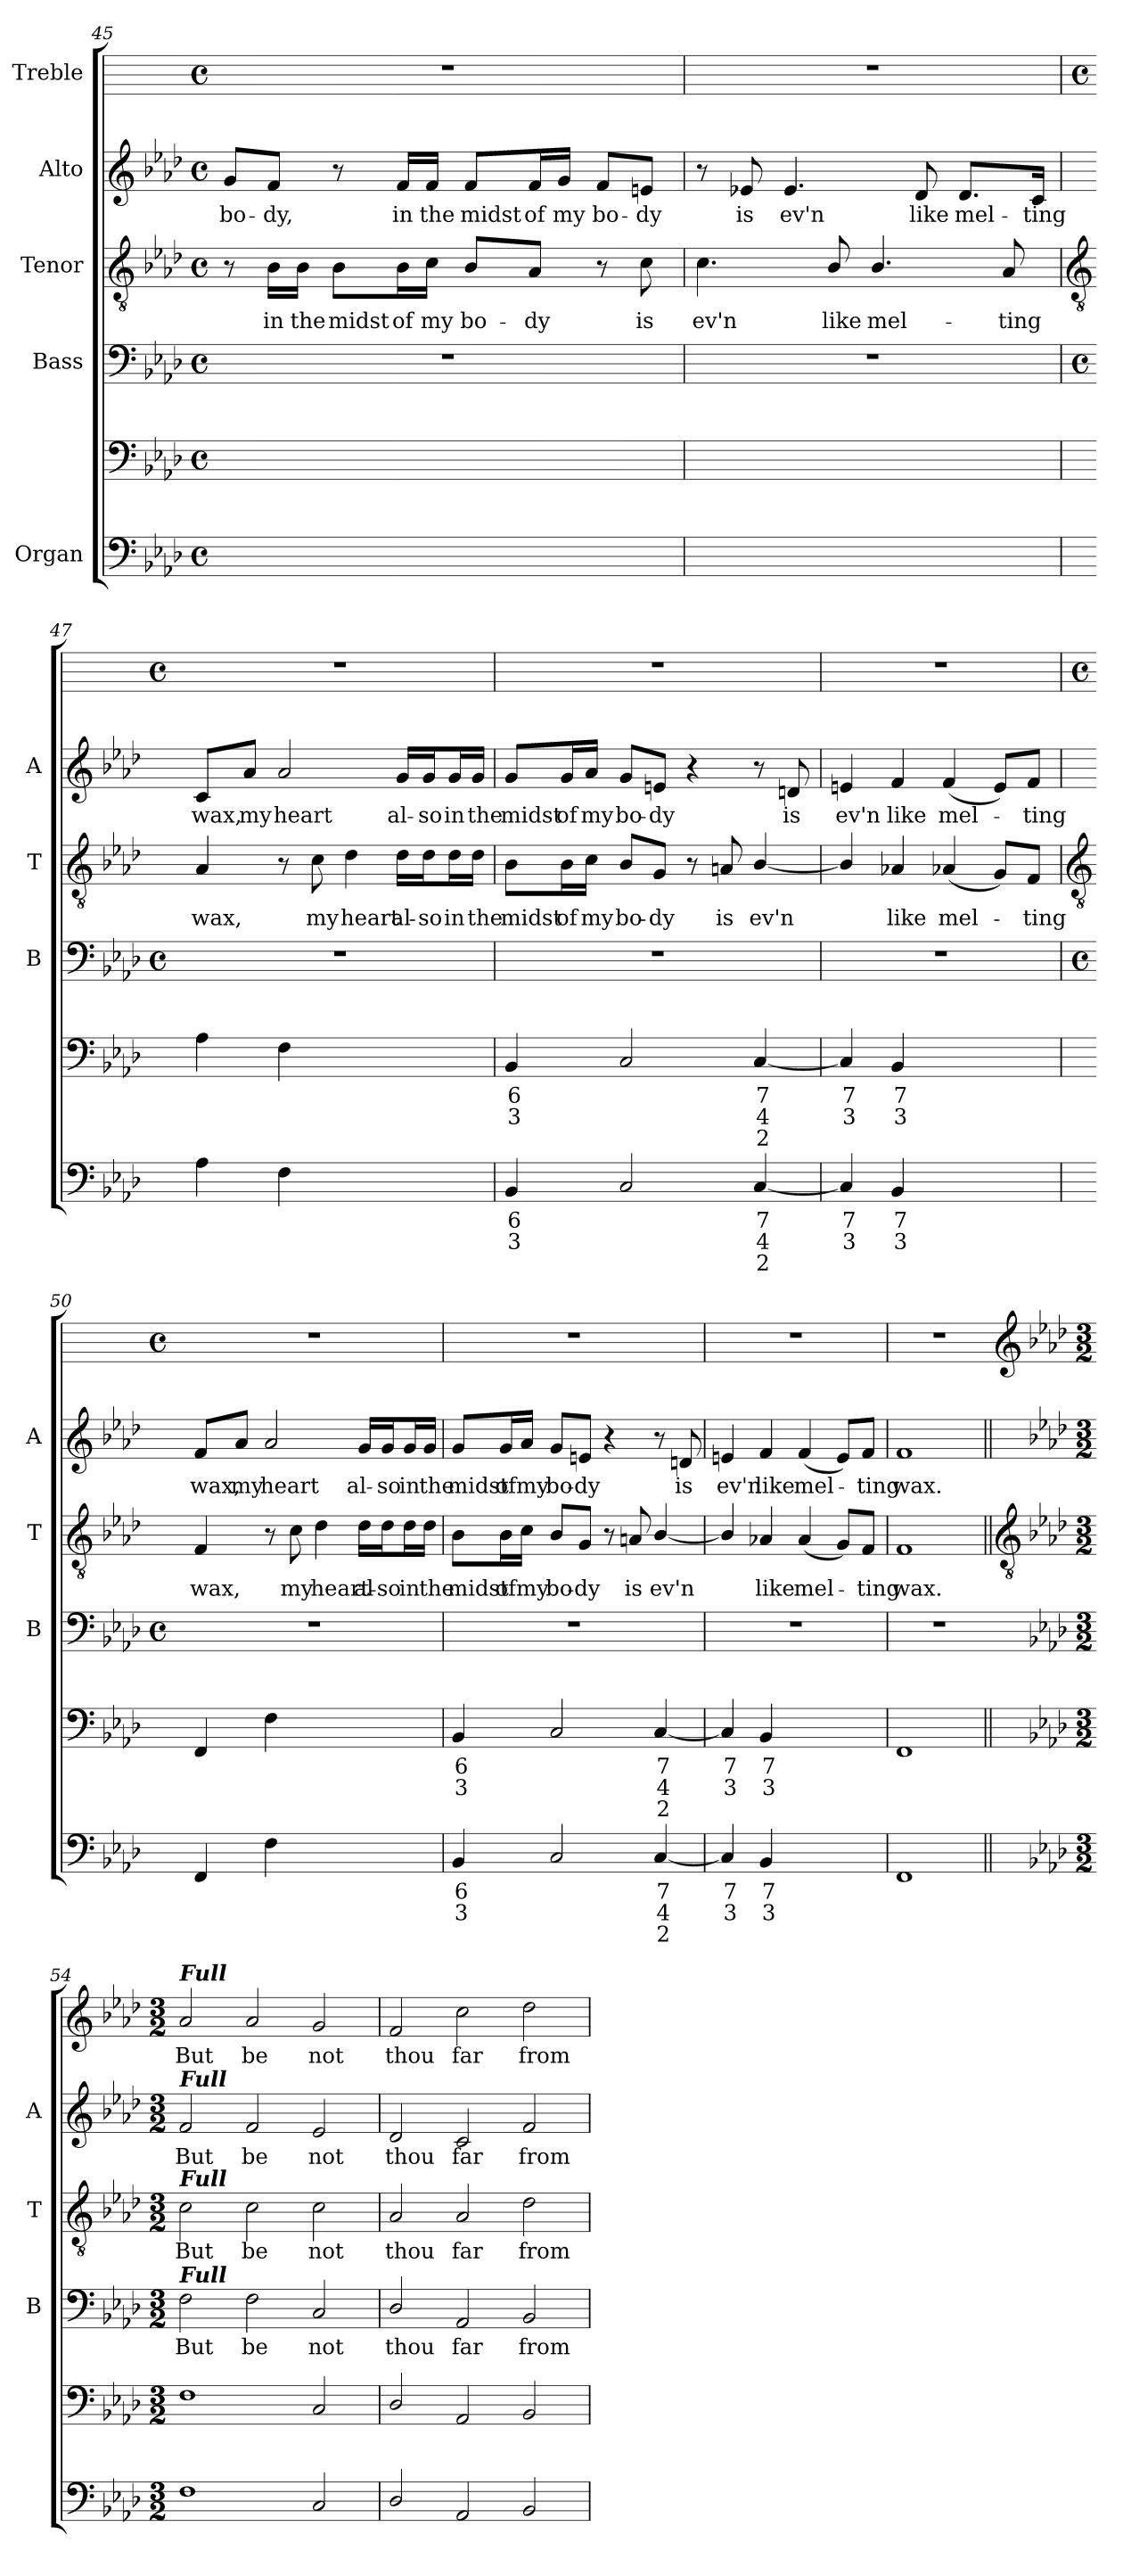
**kern	**text	**text	**text	**kern	**text	**text	**text	**kern	**text	**kern	**text	**kern	**text	**kern	**text
*part5	*part5	*part5	*part5	*part5	*part5	*part5	*part5	*part4	*part4	*part3	*part3	*part2	*part2	*part1	*part1
*staff6	*staff6	*staff6	*staff6	*staff5	*staff5	*staff5	*staff5	*staff4	*staff4	*staff3	*staff3	*staff2	*staff2	*staff1	*staff1
*I"Organ	*	*	*	*	*	*	*	*I"Bass	*	*I"Tenor	*	*I"Alto	*	*I"Treble	*
*	*	*	*	*	*	*	*	*I'B	*	*I'T	*	*I'A	*	*	*
!!LO:LB:g=z
*clefF4	*	*	*	*clefF4	*	*	*	*clefF4	*	*clefGv2	*	*clefG2	*	*	*
*k[b-e-a-d-]	*	*	*	*k[b-e-a-d-]	*	*	*	*k[b-e-a-d-]	*	*k[b-e-a-d-]	*	*k[b-e-a-d-]	*	*	*
*A-:	*	*	*	*A-:	*	*	*	*A-:	*	*A-:	*	*A-:	*	*	*
*M4/4	*	*	*	*M4/4	*	*	*	*M4/4	*	*M4/4	*	*M4/4	*	*M4/4	*
*met(c)	*	*	*	*met(c)	*	*	*	*met(c)	*	*met(c)	*	*met(c)	*	*met(c)	*
=45	=45	=45	=45	=45	=45	=45	=45	=45	=45	=45	=45	=45	=45	=45	=45
!	!LO:LY:b	!	!	!	!LO:LY:b	!	!	!	!	!	!	!	!LO:LY:b	!	!
[4D-yy	7	.	.	[4D-yy	7	.	.	1r	.	8r	.	8g/L	bo-	1r	.
!	!	!	!	!	!	!	!	!	!	!	!LO:LY:b	!	!LO:LY:b	!	!
.	.	.	.	.	.	.	.	.	.	16B-\LL	in	8f/J	-dy,	.	.
!	!	!	!	!	!	!	!	!	!	!	!LO:LY:b	!	!	!	!
.	.	.	.	.	.	.	.	.	.	16B-\JJ	the	.	.	.	.
!	!LO:LY:b	!	!	!	!LO:LY:b	!	!	!	!	!	!LO:LY:b	!	!	!	!
4D-yy]	6	.	.	4D-yy]	6	.	.	.	.	8B-\L	midst	8r	.	.	.
!	!	!	!	!	!	!	!	!	!	!	!LO:LY:b	!	!LO:LY:b	!	!
.	.	.	.	.	.	.	.	.	.	16B-\L	of	16f/LL	in	.	.
!	!	!	!	!	!	!	!	!	!	!	!LO:LY:b	!	!LO:LY:b	!	!
.	.	.	.	.	.	.	.	.	.	16c\JJ	my	16f/JJ	the	.	.
!	!LO:LY:b	!LO:LY:b	!	!	!LO:LY:b	!LO:LY:b	!	!	!	!	!LO:LY:b	!	!LO:LY:b	!	!
[4Cyy	6	4	.	[4Cyy	6	4	.	.	.	8B-/L	bo-	8f/L	midst	.	.
!	!	!	!	!	!	!	!	!	!	!	!LO:LY:b	!	!LO:LY:b	!	!
.	.	.	.	.	.	.	.	.	.	8A-/J	-dy	16f/L	of	.	.
!	!	!	!	!	!	!	!	!	!	!	!	!	!LO:LY:b	!	!
.	.	.	.	.	.	.	.	.	.	.	.	16g/JJ	my	.	.
!	!LO:LY:b	!LO:LY:b	!	!	!LO:LY:b	!LO:LY:b	!	!	!	!	!	!	!LO:LY:b	!	!
4Cyy]	5	3	.	4Cyy]	5	3	.	.	.	8r	.	8f/L	bo-	.	.
!	!	!	!	!	!	!	!	!	!	!	!LO:LY:b	!	!LO:LY:b	!	!
.	.	.	.	.	.	.	.	.	.	8c	is	8en/J	-dy	.	.
=46	=46	=46	=46	=46	=46	=46	=46	=46	=46	=46	=46	=46	=46	=46	=46
!	!LO:LY:b	!	!	!	!LO:LY:b	!	!	!	!	!	!LO:LY:b	!	!	!	!
[4Fyy	8	.	.	[4Fyy	8	.	.	1r	.	4.c	ev'n	8r	.	1r	.
!	!	!	!	!	!	!	!	!	!	!	!	!	!LO:LY:b	!	!
.	.	.	.	.	.	.	.	.	.	.	.	8e-X	is	.	.
!	!LO:LY:b	!	!	!	!LO:LY:b	!	!	!	!	!	!	!	!LO:LY:b	!	!
4Fyy]	7	.	.	4Fyy]	7	.	.	.	.	.	.	4.e-	ev'n	.	.
!	!	!	!	!	!	!	!	!	!	!	!LO:LY:b	!	!	!	!
.	.	.	.	.	.	.	.	.	.	8B-/	like	.	.	.	.
!	!LO:LY:b	!	!	!	!LO:LY:b	!	!	!	!	!	!LO:LY:b	!	!	!	!
[4Gyy	6	.	.	[4Gyy	6	.	.	.	.	4.B-/	mel-	.	.	.	.
!	!	!	!	!	!	!	!	!	!	!	!	!	!LO:LY:b	!	!
.	.	.	.	.	.	.	.	.	.	.	.	8d-	like	.	.
!	!LO:LY:b	!	!	!	!LO:LY:b	!	!	!	!	!	!	!	!LO:LY:b	!	!
4Gyy]	5	.	.	4Gyy]	5	.	.	.	.	.	.	8.d-/L	mel-	.	.
!	!	!	!	!	!	!	!	!	!	!	!LO:LY:b	!	!	!	!
.	.	.	.	.	.	.	.	.	.	8A-	-ting	.	.	.	.
!	!	!	!	!	!	!	!	!	!	!	!	!	!LO:LY:b	!	!
.	.	.	.	.	.	.	.	.	.	.	.	16c/Jk	-ting	.	.
!!LO:LB:g=z
=47	=47	=47	=47	=47	=47	=47	=47	=47	=47	=47	=47	=47	=47	=47	=47
*	*	*	*	*	*	*	*	*	*	*clefGv2	*	*	*	*	*
*	*	*	*	*	*	*	*	*M4/4	*	*	*	*	*	*M4/4	*
*	*	*	*	*	*	*	*	*met(c)	*	*	*	*	*	*met(c)	*
!	!	!	!	!	!	!	!	!	!	!	!LO:LY:b	!	!LO:LY:b	!	!
4A-	.	.	.	4A-	.	.	.	1r	.	4A-	wax,	8c/L	wax,	1r	.
!	!	!	!	!	!	!	!	!	!	!	!	!	!LO:LY:b	!	!
.	.	.	.	.	.	.	.	.	.	.	.	8a-/J	my	.	.
!	!	!	!	!	!	!	!	!	!	!	!	!	!LO:LY:b	!	!
4F	.	.	.	4F	.	.	.	.	.	8r	.	2a-	heart	.	.
!	!	!	!	!	!	!	!	!	!	!	!LO:LY:b	!	!	!	!
.	.	.	.	.	.	.	.	.	.	8c	my	.	.	.	.
!	!LO:LY:b	!LO:LY:b	!	!	!LO:LY:b	!LO:LY:b	!	!	!	!	!LO:LY:b	!	!	!	!
[4B-yy	7	3	.	[4B-yy	7	3	.	.	.	4d-	heart	.	.	.	.
!	!LO:LY:b	!	!	!	!LO:LY:b	!	!	!	!	!	!LO:LY:b	!	!LO:LY:b	!	!
4B-yy]	6	.	.	4B-yy]	6	.	.	.	.	16d-\LL	al-	16g/LL	al-	.	.
!	!	!	!	!	!	!	!	!	!	!	!LO:LY:b	!	!LO:LY:b	!	!
.	.	.	.	.	.	.	.	.	.	16d-\J	-so	16g/J	-so	.	.
!	!	!	!	!	!	!	!	!	!	!	!LO:LY:b	!	!LO:LY:b	!	!
.	.	.	.	.	.	.	.	.	.	16d-\L	in	16g/L	in	.	.
!	!	!	!	!	!	!	!	!	!	!	!LO:LY:b	!	!LO:LY:b	!	!
.	.	.	.	.	.	.	.	.	.	16d-\JJ	the	16g/JJ	the	.	.
=48	=48	=48	=48	=48	=48	=48	=48	=48	=48	=48	=48	=48	=48	=48	=48
!	!LO:LY:b	!LO:LY:b	!	!	!LO:LY:b	!LO:LY:b	!	!	!	!	!LO:LY:b	!	!LO:LY:b	!	!
4BB-	6	3	.	4BB-	6	3	.	1r	.	8B-\L	midst	8g/L	midst	1r	.
!	!	!	!	!	!	!	!	!	!	!	!LO:LY:b	!	!LO:LY:b	!	!
.	.	.	.	.	.	.	.	.	.	16B-\L	of	16g/L	of	.	.
!	!	!	!	!	!	!	!	!	!	!	!LO:LY:b	!	!LO:LY:b	!	!
.	.	.	.	.	.	.	.	.	.	16c\JJ	my	16a-/JJ	my	.	.
!	!	!	!	!	!	!	!	!	!	!	!LO:LY:b	!	!LO:LY:b	!	!
2C	.	.	.	2C	.	.	.	.	.	8B-/L	bo-	8g/L	bo-	.	.
!	!	!	!	!	!	!	!	!	!	!	!LO:LY:b	!	!LO:LY:b	!	!
.	.	.	.	.	.	.	.	.	.	8G/J	-dy	8en/J	-dy	.	.
.	.	.	.	.	.	.	.	.	.	8r	.	4r	.	.	.
!	!	!	!	!	!	!	!	!	!	!	!LO:LY:b	!	!	!	!
.	.	.	.	.	.	.	.	.	.	8An	is	.	.	.	.
!	!LO:LY:b	!LO:LY:b	!LO:LY:b	!	!LO:LY:b	!LO:LY:b	!LO:LY:b	!	!	!	!LO:LY:b	!	!	!	!
[4C	7	4	2	[4C	7	4	2	.	.	[4B-/	ev'n	8r	.	.	.
!	!	!	!	!	!	!	!	!	!	!	!	!	!LO:LY:b	!	!
.	.	.	.	.	.	.	.	.	.	.	.	8dn	is	.	.
=49	=49	=49	=49	=49	=49	=49	=49	=49	=49	=49	=49	=49	=49	=49	=49
!	!LO:LY:b	!LO:LY:b	!	!	!LO:LY:b	!LO:LY:b	!	!	!	!	!	!	!LO:LY:b	!	!
4C]	7	3	.	4C]	7	3	.	1r	.	4B-/]	.	4en	ev'n	1r	.
!	!LO:LY:b	!LO:LY:b	!	!	!LO:LY:b	!LO:LY:b	!	!	!	!	!LO:LY:b	!	!LO:LY:b	!	!
4BB-	7	3	.	4BB-	7	3	.	.	.	4A-X	like	4f	like	.	.
!	!LO:LY:b	!LO:LY:b	!	!	!LO:LY:b	!LO:LY:b	!	!	!	!	!LO:LY:b	!	!LO:LY:b	!	!
[4Cyy	6	4	.	[4Cyy	6	4	.	.	.	(<4A-X	mel-	(<4f	mel-	.	.
!	!LO:LY:b	!LO:LY:b	!	!	!LO:LY:b	!LO:LY:b	!	!	!	!	!	!	!	!	!
4Cyy]	5	3	.	4Cyy]	5	3	.	.	.	8G/L)	.	8e/L)	.	.	.
!	!	!	!	!	!	!	!	!	!	!	!LO:LY:b	!	!LO:LY:b	!	!
.	.	.	.	.	.	.	.	.	.	8F/J	ting	8f/J	ting	.	.
!!LO:LB:g=z
=50	=50	=50	=50	=50	=50	=50	=50	=50	=50	=50	=50	=50	=50	=50	=50
*	*	*	*	*	*	*	*	*	*	*clefGv2	*	*	*	*	*
*	*	*	*	*	*	*	*	*M4/4	*	*	*	*	*	*M4/4	*
*	*	*	*	*	*	*	*	*met(c)	*	*	*	*	*	*met(c)	*
!	!	!	!	!	!	!	!	!	!	!	!LO:LY:b	!	!LO:LY:b	!	!
4FF	.	.	.	4FF	.	.	.	1r	.	4F	wax,	8f/L	wax,	1r	.
!	!	!	!	!	!	!	!	!	!	!	!	!	!LO:LY:b	!	!
.	.	.	.	.	.	.	.	.	.	.	.	8a-/J	my	.	.
!	!	!	!	!	!	!	!	!	!	!	!	!	!LO:LY:b	!	!
4F	.	.	.	4F	.	.	.	.	.	8r	.	2a-	heart	.	.
!	!	!	!	!	!	!	!	!	!	!	!LO:LY:b	!	!	!	!
.	.	.	.	.	.	.	.	.	.	8c	my	.	.	.	.
!	!LO:LY:b	!LO:LY:b	!	!	!LO:LY:b	!LO:LY:b	!	!	!	!	!LO:LY:b	!	!	!	!
[4B-yy	7	3	.	[4B-yy	7	3	.	.	.	4d-	heart	.	.	.	.
!	!LO:LY:b	!	!	!	!LO:LY:b	!	!	!	!	!	!LO:LY:b	!	!LO:LY:b	!	!
4B-yy]	6	.	.	4B-yy]	6	.	.	.	.	16d-\LL	al-	16g/LL	al-	.	.
!	!	!	!	!	!	!	!	!	!	!	!LO:LY:b	!	!LO:LY:b	!	!
.	.	.	.	.	.	.	.	.	.	16d-\J	-so	16g/J	-so	.	.
!	!	!	!	!	!	!	!	!	!	!	!LO:LY:b	!	!LO:LY:b	!	!
.	.	.	.	.	.	.	.	.	.	16d-\L	in	16g/L	in	.	.
!	!	!	!	!	!	!	!	!	!	!	!LO:LY:b	!	!LO:LY:b	!	!
.	.	.	.	.	.	.	.	.	.	16d-\JJ	the	16g/JJ	the	.	.
=51	=51	=51	=51	=51	=51	=51	=51	=51	=51	=51	=51	=51	=51	=51	=51
!	!LO:LY:b	!LO:LY:b	!	!	!LO:LY:b	!LO:LY:b	!	!	!	!	!LO:LY:b	!	!LO:LY:b	!	!
4BB-	6	3	.	4BB-	6	3	.	1r	.	8B-\L	midst	8g/L	midst	1r	.
!	!	!	!	!	!	!	!	!	!	!	!LO:LY:b	!	!LO:LY:b	!	!
.	.	.	.	.	.	.	.	.	.	16B-\L	of	16g/L	of	.	.
!	!	!	!	!	!	!	!	!	!	!	!LO:LY:b	!	!LO:LY:b	!	!
.	.	.	.	.	.	.	.	.	.	16c\JJ	my	16a-/JJ	my	.	.
!	!	!	!	!	!	!	!	!	!	!	!LO:LY:b	!	!LO:LY:b	!	!
2C	.	.	.	2C	.	.	.	.	.	8B-/L	bo-	8g/L	bo-	.	.
!	!	!	!	!	!	!	!	!	!	!	!LO:LY:b	!	!LO:LY:b	!	!
.	.	.	.	.	.	.	.	.	.	8G/J	-dy	8en/J	-dy	.	.
.	.	.	.	.	.	.	.	.	.	8r	.	4r	.	.	.
!	!	!	!	!	!	!	!	!	!	!	!LO:LY:b	!	!	!	!
.	.	.	.	.	.	.	.	.	.	8An	is	.	.	.	.
!	!LO:LY:b	!LO:LY:b	!LO:LY:b	!	!LO:LY:b	!LO:LY:b	!LO:LY:b	!	!	!	!LO:LY:b	!	!	!	!
[4C	7	4	2	[4C	7	4	2	.	.	[4B-/	ev'n	8r	.	.	.
!	!	!	!	!	!	!	!	!	!	!	!	!	!LO:LY:b	!	!
.	.	.	.	.	.	.	.	.	.	.	.	8dn	is	.	.
=52	=52	=52	=52	=52	=52	=52	=52	=52	=52	=52	=52	=52	=52	=52	=52
!	!LO:LY:b	!LO:LY:b	!	!	!LO:LY:b	!LO:LY:b	!	!	!	!	!	!	!LO:LY:b	!	!
4C]	7	3	.	4C]	7	3	.	1r	.	4B-/]	.	4en	ev'n	1r	.
!	!LO:LY:b	!LO:LY:b	!	!	!LO:LY:b	!LO:LY:b	!	!	!	!	!LO:LY:b	!	!LO:LY:b	!	!
4BB-	7	3	.	4BB-	7	3	.	.	.	4A-X	like	4f	like	.	.
!	!LO:LY:b	!LO:LY:b	!	!	!LO:LY:b	!LO:LY:b	!	!	!	!	!LO:LY:b	!	!LO:LY:b	!	!
[4Cyy	6	4	.	[4Cyy	6	4	.	.	.	(<4A-	mel-	(<4f	mel-	.	.
!	!LO:LY:b	!LO:LY:b	!	!	!LO:LY:b	!LO:LY:b	!	!	!	!	!	!	!	!	!
4Cyy]	5	3	.	4Cyy]	5	3	.	.	.	8G/L)	.	8e/L)	.	.	.
!	!	!	!	!	!	!	!	!	!	!	!LO:LY:b	!	!LO:LY:b	!	!
.	.	.	.	.	.	.	.	.	.	8F/J	ting	8f/J	ting	.	.
=53	=53	=53	=53	=53	=53	=53	=53	=53	=53	=53	=53	=53	=53	=53	=53
!	!	!	!	!	!	!	!	!	!	!	!LO:LY:b	!	!LO:LY:b	!	!
1FF	.	.	.	1FF	.	.	.	1r	.	1F	wax.	1f	wax.	1r	.
!!LO:LB:g=z
=54||	=54	=54	=54	=54||	=54	=54	=54	=54	=54	=54||	=54	=54||	=54	=54	=54
*	*	*	*	*	*	*	*	*	*	*clefGv2	*	*	*	*clefG2	*
*	*	*	*	*	*	*	*	*k[b-e-a-d-]	*	*	*	*	*	*k[b-e-a-d-]	*
*	*	*	*	*	*	*	*	*A-:	*	*	*	*	*	*A-:	*
*M3/2	*	*	*	*M3/2	*	*	*	*M3/2	*	*M3/2	*	*M3/2	*	*M3/2	*
!	!	!	!	!	!	!	!	!	!	!	!	!	!	!LO:TX:a:Bi:t=Full	!
!	!	!	!	!	!	!	!	!	!	!	!	!LO:TX:a:Bi:t=Full	!	!	!
!	!	!	!	!	!	!	!	!	!	!LO:TX:a:Bi:t=Full	!	!	!	!	!
!	!	!	!	!	!	!	!	!LO:TX:a:Bi:t=Full	!	!	!	!	!	!	!
!	!	!	!	!	!	!	!	!	!LO:LY:b	!	!LO:LY:b	!	!LO:LY:b	!	!LO:LY:b
1F	.	.	.	1F	.	.	.	2F	But	2c	But	2f	But	2a-	But
!	!	!	!	!	!	!	!	!	!LO:LY:b	!	!LO:LY:b	!	!LO:LY:b	!	!LO:LY:b
.	.	.	.	.	.	.	.	2F	be	2c	be	2f	be	2a-	be
!	!	!	!	!	!	!	!	!	!LO:LY:b	!	!LO:LY:b	!	!LO:LY:b	!	!LO:LY:b
2C	.	.	.	2C	.	.	.	2C	not	2c	not	2e-	not	2g	not
=55	=55	=55	=55	=55	=55	=55	=55	=55	=55	=55	=55	=55	=55	=55	=55
!	!	!	!	!	!	!	!	!	!LO:LY:b	!	!LO:LY:b	!	!LO:LY:b	!	!LO:LY:b
2D-/	.	.	.	2D-/	.	.	.	2D-/	thou	2A-	thou	2d-	thou	2f	thou
!	!	!	!	!	!	!	!	!	!LO:LY:b	!	!LO:LY:b	!	!LO:LY:b	!	!LO:LY:b
2AA-	.	.	.	2AA-	.	.	.	2AA-	far	2A-	far	2c	far	2cc	far
!	!	!	!	!	!	!	!	!	!LO:LY:b	!	!LO:LY:b	!	!LO:LY:b	!	!LO:LY:b
2BB-	.	.	.	2BB-	.	.	.	2BB-	from	2d-	from	2f	from	2dd-	from
=	=	=	=	=	=	=	=	=	=	=	=	=	=	=	=
*-	*-	*-	*-	*-	*-	*-	*-	*-	*-	*-	*-	*-	*-	*-	*-
